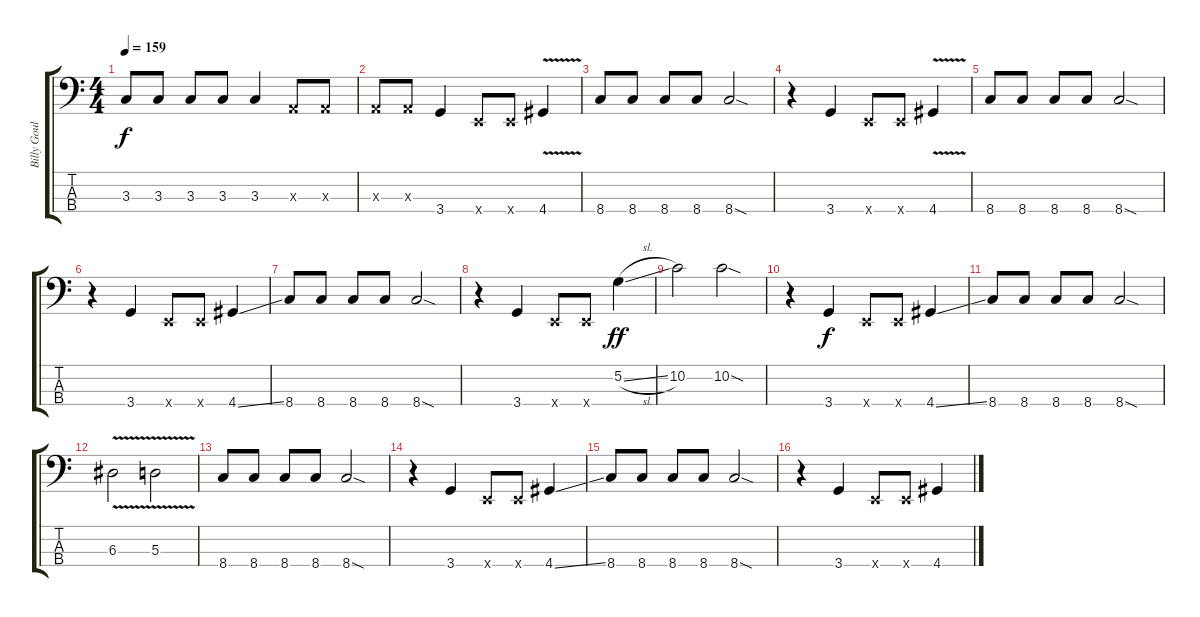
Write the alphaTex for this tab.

\track ("Billy Gould - Bass" "Billy Goul") {instrument electricbasspick}
\staff {score tabs}
\tuning (G2 D2 A1 E1) {hide}
\ts (4 4)
\tempo 159
\clef f4
\ks c
3.3.8{dy f} 3.3.8 3.3.8 3.3.8 3.3.4 0.3{x}.8 0.3{x}.8 |
0.3{x}.8 0.3{x}.8 3.4.4 0.4{x}.8 0.4{x}.8 4.4{v}.4 |
8.4.8 8.4.8 8.4.8 8.4.8 8.4{sod}.2 |
r.4 3.4.4 0.4{x}.8 0.4{x}.8 4.4{v}.4 |
8.4.8 8.4.8 8.4.8 8.4.8 8.4{sod}.2 |
r.4 3.4.4 0.4{x}.8 0.4{x}.8 4.4{ss}.4 |
8.4.8 8.4.8 8.4.8 8.4.8 8.4{sod}.2 |
r.4 3.4.4 0.4{x}.8 0.4{x}.8 5.2{sl}.4{dy ff} |
10.2.2 10.2{sod}.2 |
r.4 3.4.4{dy f} 0.4{x}.8 0.4{x}.8 4.4{ss}.4 |
8.4.8 8.4.8 8.4.8 8.4.8 8.4{sod}.2 |
6.3{v}.2 5.3{v}.2 |
8.4.8 8.4.8 8.4.8 8.4.8 8.4{sod}.2 |
r.4 3.4.4 0.4{x}.8 0.4{x}.8 4.4{ss}.4 |
8.4.8 8.4.8 8.4.8 8.4.8 8.4{sod}.2 |
r.4 3.4.4 0.4{x}.8 0.4{x}.8 4.4{ss}.4
